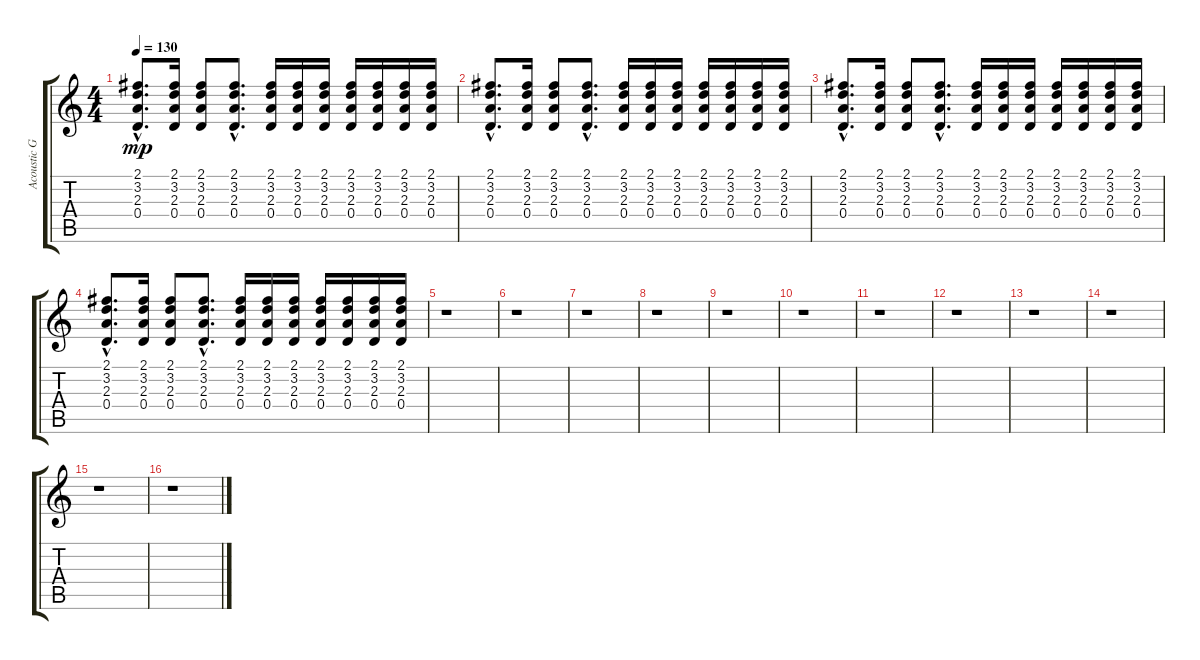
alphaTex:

\track ("Acoustic Guitar " "Acoustic G") {instrument acousticguitarsteel}
\staff {score tabs}
\tuning (E4 B3 G3 D3 A2 E2) {hide}
\ts (4 4)
\tempo 130
\clef g2
\ks c
(2.1{hac} 3.2{hac} 2.3{hac} 0.4{hac}).8{d dy mp} (2.1 3.2 2.3 0.4).16 (2.1 3.2 2.3 0.4).8 (2.1{hac} 3.2{hac} 2.3{hac} 0.4{hac}).8{d} (2.1 3.2 2.3 0.4).16 (2.1 3.2 2.3 0.4).16 (2.1 3.2 2.3 0.4).16 (2.1 3.2 2.3 0.4).16 (2.1 3.2 2.3 0.4).16 (2.1 3.2 2.3 0.4).16 (2.1 3.2 2.3 0.4).16 |
(2.1{hac} 3.2{hac} 2.3{hac} 0.4{hac}).8{d} (2.1 3.2 2.3 0.4).16 (2.1 3.2 2.3 0.4).8 (2.1{hac} 3.2{hac} 2.3{hac} 0.4{hac}).8{d} (2.1 3.2 2.3 0.4).16 (2.1 3.2 2.3 0.4).16 (2.1 3.2 2.3 0.4).16 (2.1 3.2 2.3 0.4).16 (2.1 3.2 2.3 0.4).16 (2.1 3.2 2.3 0.4).16 (2.1 3.2 2.3 0.4).16 |
(2.1{hac} 3.2{hac} 2.3{hac} 0.4{hac}).8{d} (2.1 3.2 2.3 0.4).16 (2.1 3.2 2.3 0.4).8 (2.1{hac} 3.2{hac} 2.3{hac} 0.4{hac}).8{d} (2.1 3.2 2.3 0.4).16 (2.1 3.2 2.3 0.4).16 (2.1 3.2 2.3 0.4).16 (2.1 3.2 2.3 0.4).16 (2.1 3.2 2.3 0.4).16 (2.1 3.2 2.3 0.4).16 (2.1 3.2 2.3 0.4).16 |
(2.1{hac} 3.2{hac} 2.3{hac} 0.4{hac}).8{d} (2.1 3.2 2.3 0.4).16 (2.1 3.2 2.3 0.4).8 (2.1{hac} 3.2{hac} 2.3{hac} 0.4{hac}).8{d} (2.1 3.2 2.3 0.4).16 (2.1 3.2 2.3 0.4).16 (2.1 3.2 2.3 0.4).16 (2.1 3.2 2.3 0.4).16 (2.1 3.2 2.3 0.4).16 (2.1 3.2 2.3 0.4).16 (2.1 3.2 2.3 0.4).16 |
r.1 |
r.1 |
r.1 |
r.1 |
r.1 |
r.1 |
r.1 |
r.1 |
r.1 |
r.1 |
r.1 |
r.1
